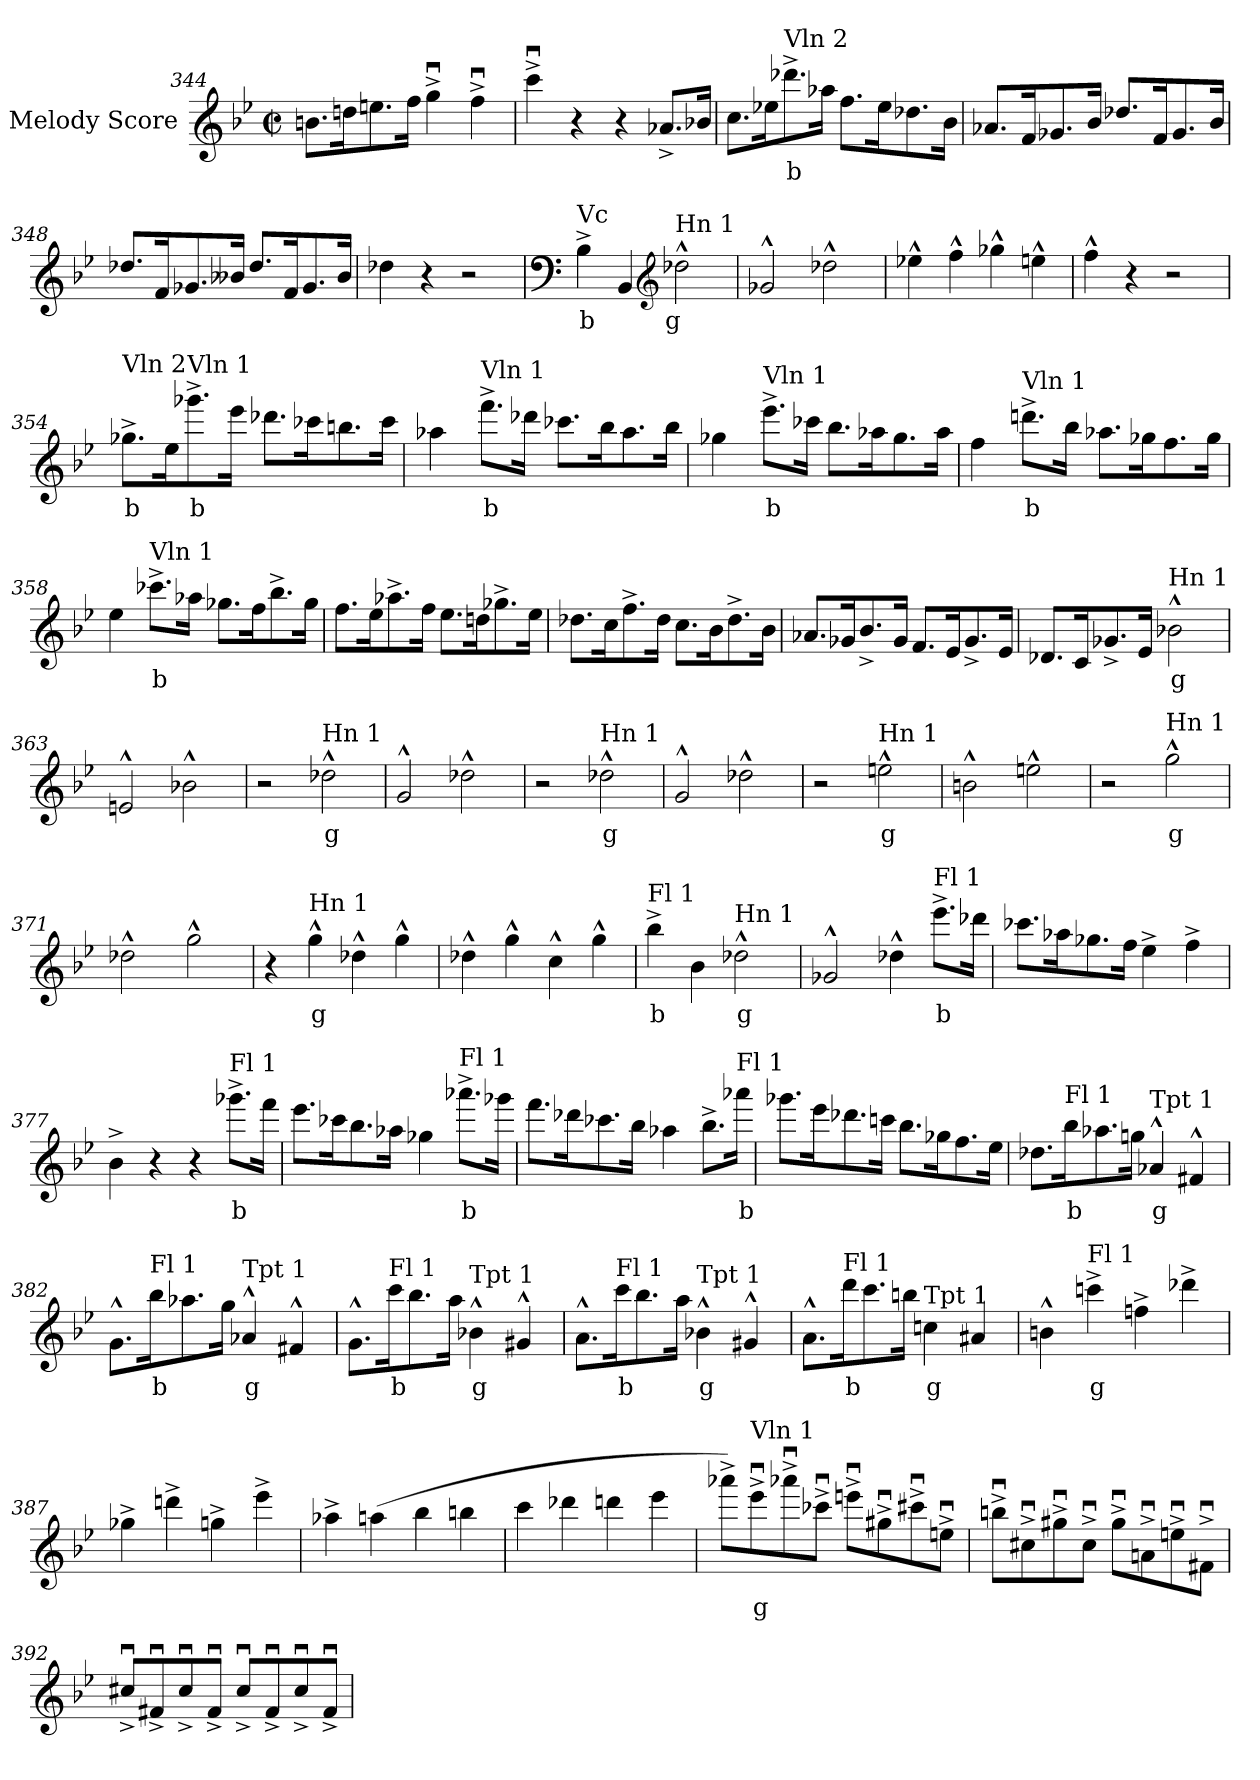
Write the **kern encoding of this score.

**kern	**text
*part1	*part1
*staff1	*staff1
*I"Melody Score	*
*clefG2	*
*k[b-e-]	*
*M2/2	*
*met(c|)	*
=344	=344
8.bn\L	.
16ddn\K	.
8.een\	.
16ff\Jk	.
4ggu^\	.
4ffu^\	.
=345	=345
4cccu^\	.
4r	.
4r	.
8.a-X^/L	.
16b-X/Jk	.
=346	=346
8.cc\L	.
16ee-X\K	.
!LO:TX:a:t=Vln 2	!
!	!LO:LY:b:color=#FF0000
8.ddd-X^\	b
16aa-X\Jk	.
8.ff\L	.
16ee-\K	.
8.dd-X\	.
16b-\Jk	.
=347	=347
8.a-X/L	.
16f/K	.
8.g-X/	.
16b-/Jk	.
8.dd-X/L	.
16f/K	.
8.g-/	.
16b-/Jk	.
=348	=348
8.dd-X/L	.
16f/K	.
8.g-X/	.
16b--X/Jk	.
8.dd-/L	.
16f/K	.
8.g-/	.
16b--/Jk	.
=349	=349
4dd-X\	.
4r	.
2r	.
=350	=350
*clefF4	*
!LO:TX:a:t=Vc	!
!	!LO:LY:b:color=#FF0000
4B-^\	b
4BB-/	.
*clefG2	*
!LO:TX:a:t=Hn 1	!
!	!LO:LY:b:color=#FF0000
2dd-X^^\	g
=351	=351
2g-X^^/	.
2dd-X^^\	.
=352	=352
4ee-X^^\	.
4ff^^\	.
4gg-X^^\	.
4een^^\	.
=353	=353
4ff^^\	.
4r	.
2r	.
=354	=354
!LO:TX:a:t=Vln 2	!
!	!LO:LY:b:color=#FF0000
8.gg-X^\L	b
16ee-\K	.
!LO:TX:a:t=Vln 1	!
!	!LO:LY:b:color=#FF0000
8.ggg-X^\	b
16eee-\Jk	.
8.ddd-X\L	.
16ccc-X\K	.
8.bbn\	.
16ccc-\Jk	.
=355	=355
4aa-X\	.
!LO:TX:a:t=Vln 1	!
!	!LO:LY:b:color=#FF0000
8.fff^\L	b
16ddd-X\Jk	.
8.ccc-X\L	.
16bb-\K	.
8.aa-\	.
16bb-\Jk	.
=356	=356
4gg-X\	.
!LO:TX:a:t=Vln 1	!
!	!LO:LY:b:color=#FF0000
8.eee-^\L	b
16ccc-X\Jk	.
8.bb-\L	.
16aa-X\K	.
8.gg-\	.
16aa-\Jk	.
=357	=357
4ff\	.
!LO:TX:a:t=Vln 1	!
!	!LO:LY:b:color=#FF0000
8.dddn^\L	b
16bb-\Jk	.
8.aa-X\L	.
16gg-X\K	.
8.ff\	.
16gg-\Jk	.
=358	=358
4ee-\	.
!LO:TX:a:t=Vln 1	!
!	!LO:LY:b:color=#FF0000
8.ccc-X^\L	b
16aa-X\Jk	.
8.gg-X\L	.
16ff\K	.
8.bb-^\	.
16gg-\Jk	.
=359	=359
8.ff\L	.
16ee-\K	.
8.aa-X^\	.
16ff\Jk	.
8.ee-\L	.
16ddn\K	.
8.gg-X^\	.
16ee-\Jk	.
=360	=360
8.dd-X\L	.
16cc\K	.
8.ff^\	.
16dd-\Jk	.
8.cc\L	.
16b-\K	.
8.dd-^\	.
16b-\Jk	.
=361	=361
8.a-X/L	.
16g-X/K	.
8.b-^/	.
16g-/Jk	.
8.f/L	.
16e-/K	.
8.g-^/	.
16e-/Jk	.
=362	=362
8.d-X/L	.
16c/K	.
8.g-X^/	.
16e-/Jk	.
!LO:TX:a:t=Hn 1	!
!	!LO:LY:b:color=#FF0000
2b-X^^\	g
=363	=363
2en^^/	.
2b-X^^\	.
=364	=364
2r	.
!LO:TX:a:t=Hn 1	!
!	!LO:LY:b:color=#FF0000
2dd-X^^\	g
=365	=365
2g^^/	.
2dd-X^^\	.
=366	=366
2r	.
!LO:TX:a:t=Hn 1	!
!	!LO:LY:b:color=#FF0000
2dd-X^^\	g
=367	=367
2g^^/	.
2dd-X^^\	.
=368	=368
2r	.
!LO:TX:a:t=Hn 1	!
!	!LO:LY:b:color=#FF0000
2een^^\	g
=369	=369
2bn^^\	.
2ee^^\	.
=370	=370
2r	.
!LO:TX:a:t=Hn 1	!
!	!LO:LY:b:color=#FF0000
2gg^^\	g
=371	=371
2dd-X^^\	.
2gg^^\	.
=372	=372
4r	.
!LO:TX:a:t=Hn 1	!
!	!LO:LY:b:color=#FF0000
4gg^^\	g
4dd-X^^\	.
4gg^^\	.
=373	=373
4dd-X^^\	.
4gg^^\	.
4cc^^\	.
4gg^^\	.
=374	=374
!LO:TX:a:t=Fl 1	!
!	!LO:LY:b:color=#FF0000
4bb-^\	b
4b-\	.
!LO:TX:a:t=Hn 1	!
!	!LO:LY:b:color=#FF0000
2dd-X^^\	g
=375	=375
2g-X^^/	.
4dd-X^^\	.
!LO:TX:a:t=Fl 1	!
!	!LO:LY:b:color=#FF0000
8.eee-^\L	b
16ddd-X\Jk	.
=376	=376
8.ccc-X\L	.
16aa-X\K	.
8.gg-X\	.
16ff\Jk	.
4ee-^\	.
4ff^\	.
=377	=377
4b-^\	.
4r	.
4r	.
!LO:TX:a:t=Fl 1	!
!	!LO:LY:b:color=#FF0000
8.ggg-X^\L	b
16fff\Jk	.
=378	=378
8.eee-\L	.
16ccc-X\K	.
8.bb-\	.
16aa-X\Jk	.
4gg-X\	.
!LO:TX:a:t=Fl 1	!
!	!LO:LY:b:color=#FF0000
8.aaa-X^\L	b
16ggg-X\Jk	.
=379	=379
8.fff\L	.
16ddd-X\K	.
8.ccc-X\	.
16bb-\Jk	.
4aa-X\	.
8.bb-^\L	.
!LO:TX:a:t=Fl 1	!
!	!LO:LY:b:color=#FF0000
16aaa-X\Jk	b
=380	=380
8.ggg-X\L	.
16eee-\K	.
8.ddd-X\	.
16cccn\Jk	.
8.bb-\L	.
16gg-X\K	.
8.ff\	.
16ee-\Jk	.
=381	=381
8.dd-X\L	.
!LO:TX:a:t=Fl 1	!
!	!LO:LY:b:color=#FF0000
16bb-\K	b
8.aa-X\	.
16ggn\Jk	.
!LO:TX:a:t=Tpt 1	!
!	!LO:LY:b:color=#FF0000
4a-X^^/	g
4f#X^^/	.
=382	=382
8.g^^\L	.
!LO:TX:a:t=Fl 1	!
!	!LO:LY:b:color=#FF0000
16bb-\K	b
8.aa-X\	.
16gg\Jk	.
!LO:TX:a:t=Tpt 1	!
!	!LO:LY:b:color=#FF0000
4a-X^^/	g
4f#X^^/	.
=383	=383
8.g^^\L	.
!LO:TX:a:t=Fl 1	!
!	!LO:LY:b:color=#FF0000
16ccc\K	b
8.bb-\	.
16aa\Jk	.
!LO:TX:a:t=Tpt 1	!
!	!LO:LY:b:color=#FF0000
4b-X^^\	g
4g#X^^/	.
=384	=384
8.a^^\L	.
!LO:TX:a:t=Fl 1	!
!	!LO:LY:b:color=#FF0000
16ccc\K	b
8.bb-\	.
16aa\Jk	.
!LO:TX:a:t=Tpt 1	!
!	!LO:LY:b:color=#FF0000
4b-X^^\	g
4g#X^^/	.
=385	=385
8.a^^\L	.
!LO:TX:a:t=Fl 1	!
!	!LO:LY:b:color=#FF0000
16ddd\K	b
8.ccc\	.
16bbn\Jk	.
!LO:TX:a:t=Tpt 1	!
!	!LO:LY:b:color=#FF0000
4ccn\	g
4a#X/	.
=386	=386
4bn^^\	.
!LO:TX:a:t=Fl 1	!
!	!LO:LY:b:color=#FF0000
4cccn^\	g
4ffn^\	.
4ddd-X^\	.
=387	=387
4gg-X^\	.
4dddn^\	.
4ggn^\	.
4eee-^\	.
=388	=388
4aa-X^\	.
(4aan\	.
4bb-\	.
4bbn\	.
=389	=389
4ccc\	.
4ddd-X\	.
4dddn\	.
4eee-\	.
=390	=390
8aaa-X^\L)	.
!LO:TX:a:t=Vln 1	!
!	!LO:LY:b:color=#FF0000
8eee-u^\	g
8aaa-Xu^\	.
8ccc-Xu^\J	.
8eeenu^\L	.
8gg#Xu^\	.
8ccc#Xu^\	.
8eenu^\J	.
=391	=391
8bbnu^\L	.
8cc#Xu^\	.
8gg#Xu^\	.
8cc#u^\J	.
8gg#u^\L	.
8anu^\	.
8eenu^\	.
8f#Xu^\J	.
=392	=392
8cc#Xu>^>/L	.
8f#Xu>^>/	.
8cc#u>^>/	.
8f#u>^>/J	.
8cc#u>^>/L	.
8f#u>^>/	.
8cc#u>^>/	.
8f#u>^>/J	.
=	=
*-	*-
